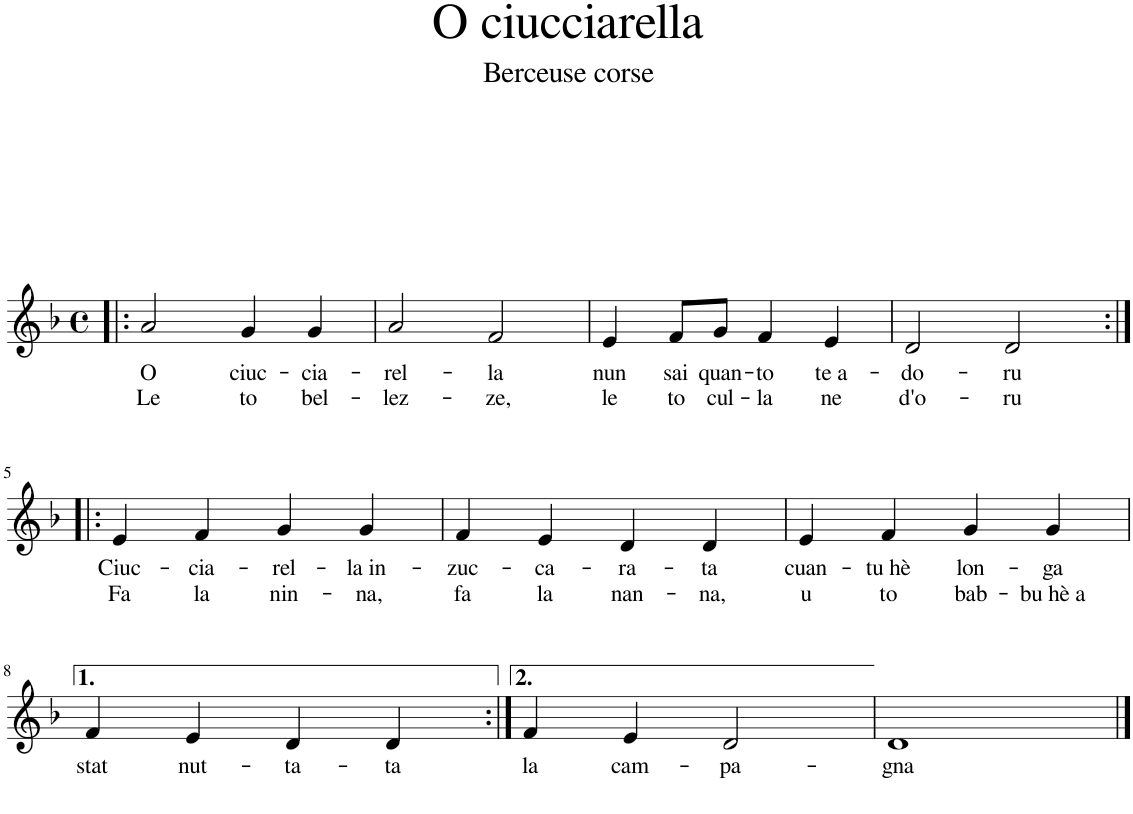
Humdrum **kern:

**kern	**text	**text
*part1	*part1	*part1
*staff1	*staff1	*staff1
*I"Piano	*	*
*I'Pno.	*	*
*clefG2	*	*
*k[b-]	*	*
*M4/4	*	*
*met(c)	*	*
=1!|:	=1!|:	=1!|:
!	!LO:LY:b	!LO:LY:b
2a/	O	Le
!	!LO:LY:b	!LO:LY:b
4g/	ciuc-	to
!	!LO:LY:b	!LO:LY:b
4g/	-cia-	bel-
=2	=2	=2
!	!LO:LY:b	!LO:LY:b
2a/	-rel-	-lez-
!	!LO:LY:b	!LO:LY:b
2f/	-la	-ze,
=3	=3	=3
!	!LO:LY:b	!LO:LY:b
4e/	nun	le
!	!LO:LY:b	!LO:LY:b
8f/L	sai	to
!	!LO:LY:b	!LO:LY:b
8g/J	quan-	cul-
!	!LO:LY:b	!LO:LY:b
4f/	-to	-la
!	!LO:LY:b	!LO:LY:b
4e/	te a-	ne
=4	=4	=4
!	!LO:LY:b	!LO:LY:b
2d/	-do-	d'o-
!	!LO:LY:b	!LO:LY:b
2d/	-ru	-ru
!!LO:LB:g=z
=5:|!|:	=5:|!|:	=5:|!|:
!	!LO:LY:b	!LO:LY:b
4e/	Ciuc-	Fa
!	!LO:LY:b	!LO:LY:b
4f/	-cia-	la
!	!LO:LY:b	!LO:LY:b
4g/	-rel-	nin-
!	!LO:LY:b	!LO:LY:b
4g/	-la in-	-na,
=6	=6	=6
!	!LO:LY:b	!LO:LY:b
4f/	-zuc-	fa
!	!LO:LY:b	!LO:LY:b
4e/	-ca-	la
!	!LO:LY:b	!LO:LY:b
4d/	-ra-	nan-
!	!LO:LY:b	!LO:LY:b
4d/	-ta	-na,
=7	=7	=7
!	!LO:LY:b	!LO:LY:b
4e/	cuan-	u
!	!LO:LY:b	!LO:LY:b
4f/	-tu hè	to
!	!LO:LY:b	!LO:LY:b
4g/	lon-	bab-
!	!LO:LY:b	!LO:LY:b
4g/	-ga	-bu hè a
!!LO:LB:g=z
=8	=8	=8
!	!LO:LY:b	!
4f/	stat	.
!	!LO:LY:b	!
4e/	nut-	.
!	!LO:LY:b	!
4d/	-ta-	.
!	!LO:LY:b	!
4d/	-ta	.
=9:|!	=9:|!	=9:|!
!	!LO:LY:b	!
4f/	la	.
!	!LO:LY:b	!
4e/	cam-	.
!	!LO:LY:b	!
2d/	-pa-	.
=10	=10	=10
!	!LO:LY:b	!
1d	-gna	.
==	==	==
*-	*-	*-
